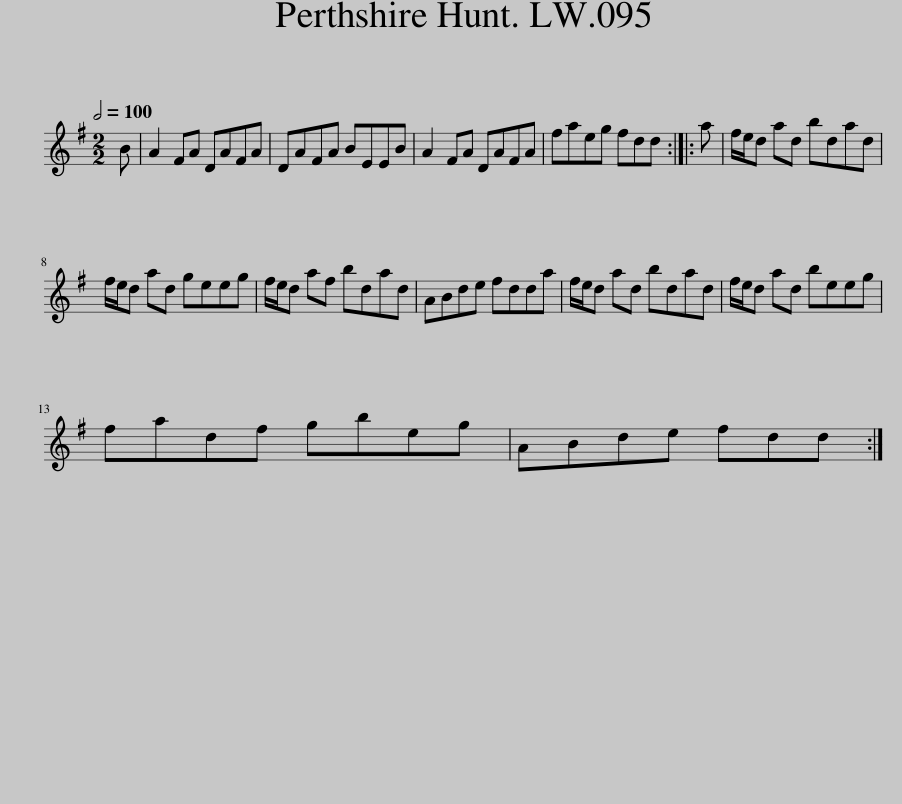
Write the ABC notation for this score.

X:1
L:1/8
Q:1/2=100
M:2/2
I:linebreak $
K:G
V:1 treble
V:1
 B | A2 FA DAFA | DAFA BEEB | A2 FA DAFA | faeg fdd :: %5
 a | f/e/d ad bdad |$ f/e/d ad geeg | f/e/d af bdad | ABde fdda | %10
 f/e/d ad bdad | f/e/d ad beeg |$ fadf gbeg | ABde fdd :| %14
